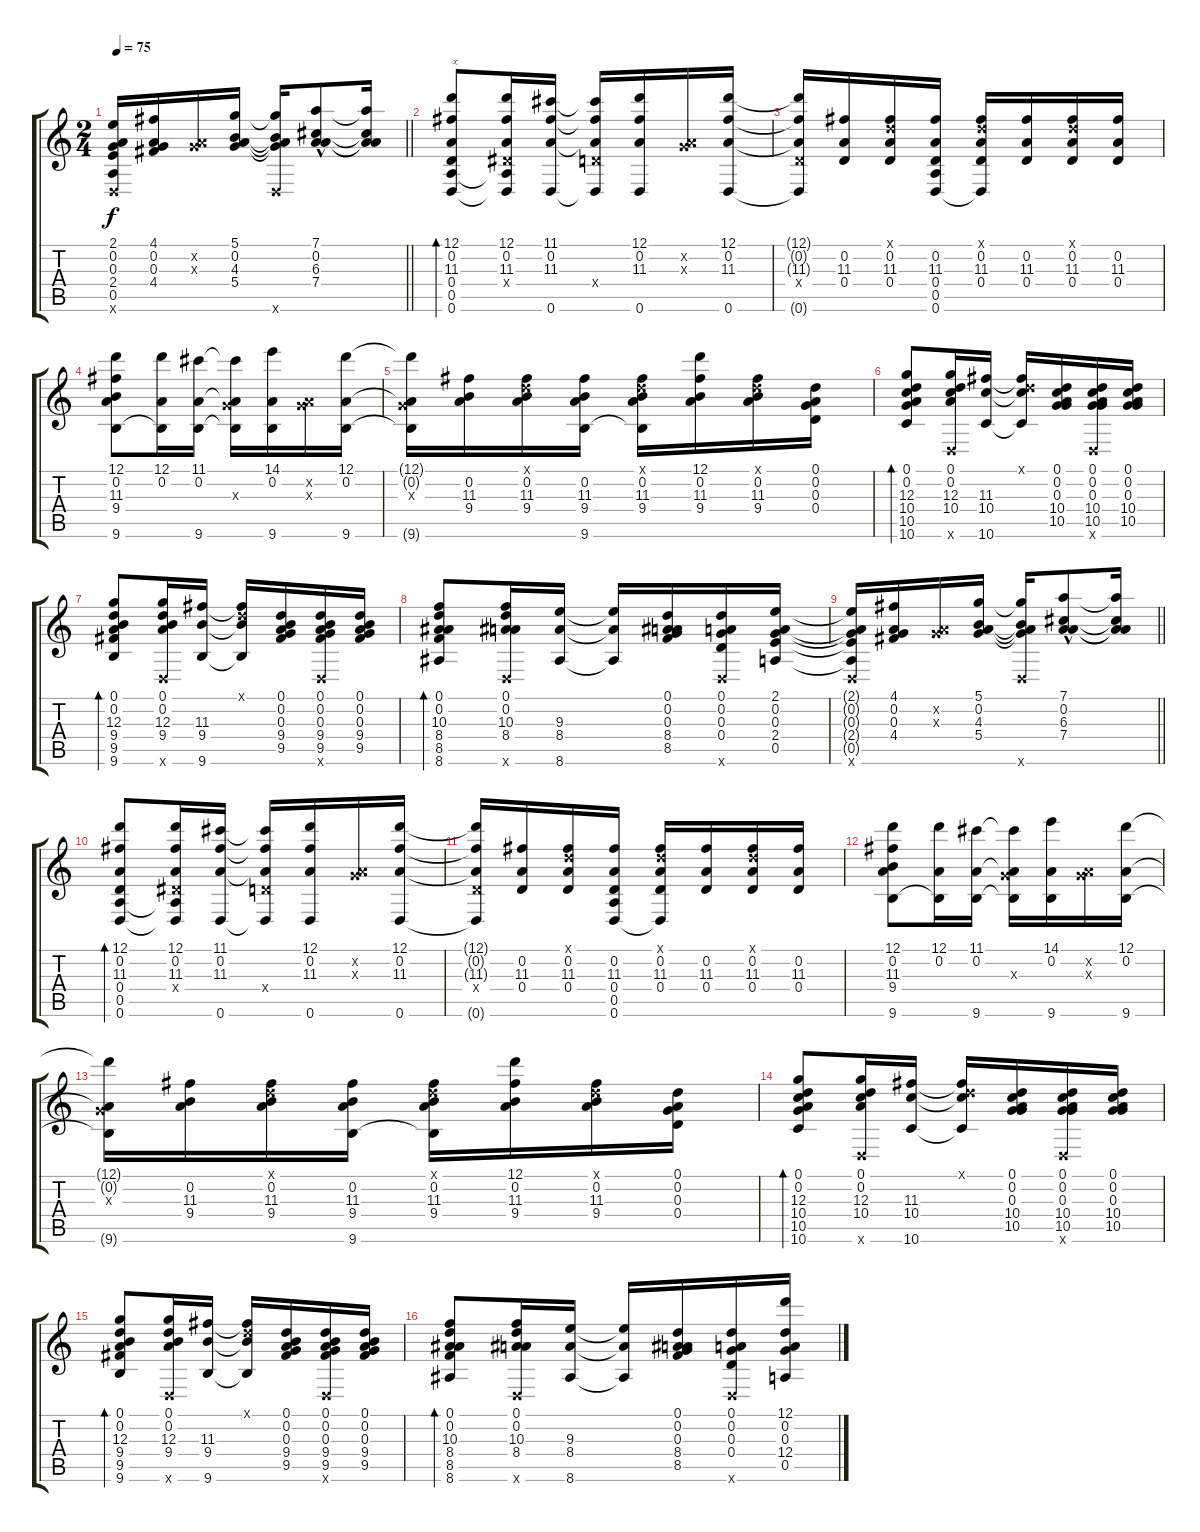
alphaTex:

\track "" {instrument acousticguitarnylon}
\staff {score tabs}
\tuning (D4 A3 G3 D3 A2 D2) {hide}
\ts (2 4)
\tempo 75
\clef g2
\barLineRight lightlight
\ks c
(2.1{t} 0.2{t} 0.3{t} 2.4{t} 0.5{t} 0.6{x}).16{dy f} (4.1 0.2 0.3 4.4).16 (0.2{x} 0.3{x}).16 (5.1 0.2 4.3 5.4).16 (5.1{t} 0.2{t} 4.3{t} 5.4{t} 0.6{x}).16 (7.1 0.2 6.3{hac} 7.4).8 (7.1{t} 0.2{t} 6.3{t} 7.4{t}).16 |
(12.1 0.2 11.3 0.4 0.5 0.6).8{bd 120 txt "∝"} (12.1 0.2 11.3 1.4{x} 0.5{t} 0.6{t}).16 (11.1 0.2 11.3 0.6).16 (11.1{t} 0.2{t} 11.3{t} 0.4{x} 0.6{t}).16 (12.1 0.2 11.3 0.6).16 (0.2{x} 0.3{x}).16 (12.1 0.2 11.3 0.6).16 |
(12.1{t} 0.2{t} 11.3{t} 0.4{x} 0.6{t}).16 (0.2 11.3 0.4).16 (0.1{x} 0.2 11.3 0.4).16 (0.2 11.3 0.4 0.5 0.6).16 (0.1{x} 0.2 11.3 0.4 0.6{t}).16 (0.2 11.3 0.4).16 (0.1{x} 0.2 11.3 0.4).16 (0.2 11.3 0.4).16 |
(12.1 0.2 11.3 9.4 9.6).8 (12.1 0.2 9.6{t}).16 (11.1 0.2 9.6).16 (11.1{t} 0.2{t} 0.3{x} 9.6{t}).16 (14.1 0.2 9.6).16 (0.2{x} 0.3{x}).16 (12.1 0.2 9.6).16 |
(12.1{t} 0.2{t} 0.3{x} 9.6{t}).16 (0.2 11.3 9.4).16 (0.1{x} 0.2 11.3 9.4).16 (0.2 11.3 9.4 9.6).16 (0.1{x} 0.2 11.3 9.4 9.6{t}).16 (12.1 0.2 11.3 9.4).16 (0.1{x} 0.2 11.3 9.4).16 (0.1 0.2 0.3 0.4).16 |
(0.1 0.2 12.3 10.4 10.5 10.6).8{bd 120} (0.1 0.2 12.3 10.4 0.6{x}).16 (11.3 10.4 10.6).16 (0.1{x} 11.3{t} 10.4{t} 10.6{t}).16 (0.1 0.2 0.3 10.4 10.5).16 (0.1 0.2 0.3 10.4 10.5 0.6{x}).16 (0.1 0.2 0.3 10.4 10.5).16 |
(0.1 0.2 12.3 9.4 9.5 9.6).8{bd 120} (0.1 0.2 12.3 9.4 0.6{x}).16 (11.3 9.4 9.6).16 (0.1{x} 11.3{t} 9.4{t} 9.6{t}).16 (0.1 0.2 0.3 9.4 9.5).16 (0.1 0.2 0.3 9.4 9.5 0.6{x}).16 (0.1 0.2 0.3 9.4 9.5).16 |
(0.1 0.2 10.3 8.4 8.5 8.6).8{bd 120} (0.1 0.2 10.3 8.4 0.6{x}).16 (9.3 8.4 8.6).16 (9.3{t} 8.4{t} 8.6{t}).16 (0.1 0.2 0.3 8.4 8.5).16 (0.1 0.2 0.3 0.4 0.6{x}).16 (2.1 0.2 0.3 2.4 0.5).16 |
\barLineRight lightlight
(2.1{t} 0.2{t} 0.3{t} 2.4{t} 0.5{t} 0.6{x}).16 (4.1 0.2 0.3 4.4).16 (0.2{x} 0.3{x}).16 (5.1 0.2 4.3 5.4).16 (5.1{t} 0.2{t} 4.3{t} 5.4{t} 0.6{x}).16 (7.1 0.2 6.3{hac} 7.4).8 (7.1{t} 0.2{t} 6.3{t} 7.4{t}).16 |
(12.1 0.2 11.3 0.4 0.5 0.6).8{bd 120} (12.1 0.2 11.3 1.4{x} 0.5{t} 0.6{t}).16 (11.1 0.2 11.3 0.6).16 (11.1{t} 0.2{t} 11.3{t} 0.4{x} 0.6{t}).16 (12.1 0.2 11.3 0.6).16 (0.2{x} 0.3{x}).16 (12.1 0.2 11.3 0.6).16 |
(12.1{t} 0.2{t} 11.3{t} 0.4{x} 0.6{t}).16 (0.2 11.3 0.4).16 (0.1{x} 0.2 11.3 0.4).16 (0.2 11.3 0.4 0.5 0.6).16 (0.1{x} 0.2 11.3 0.4 0.6{t}).16 (0.2 11.3 0.4).16 (0.1{x} 0.2 11.3 0.4).16 (0.2 11.3 0.4).16 |
(12.1 0.2 11.3 9.4 9.6).8 (12.1 0.2 9.6{t}).16 (11.1 0.2 9.6).16 (11.1{t} 0.2{t} 0.3{x} 9.6{t}).16 (14.1 0.2 9.6).16 (0.2{x} 0.3{x}).16 (12.1 0.2 9.6).16 |
(12.1{t} 0.2{t} 0.3{x} 9.6{t}).16 (0.2 11.3 9.4).16 (0.1{x} 0.2 11.3 9.4).16 (0.2 11.3 9.4 9.6).16 (0.1{x} 0.2 11.3 9.4 9.6{t}).16 (12.1 0.2 11.3 9.4).16 (0.1{x} 0.2 11.3 9.4).16 (0.1 0.2 0.3 0.4).16 |
(0.1 0.2 12.3 10.4 10.5 10.6).8{bd 120} (0.1 0.2 12.3 10.4 0.6{x}).16 (11.3 10.4 10.6).16 (0.1{x} 11.3{t} 10.4{t} 10.6{t}).16 (0.1 0.2 0.3 10.4 10.5).16 (0.1 0.2 0.3 10.4 10.5 0.6{x}).16 (0.1 0.2 0.3 10.4 10.5).16 |
(0.1 0.2 12.3 9.4 9.5 9.6).8{bd 120} (0.1 0.2 12.3 9.4 0.6{x}).16 (11.3 9.4 9.6).16 (0.1{x} 11.3{t} 9.4{t} 9.6{t}).16 (0.1 0.2 0.3 9.4 9.5).16 (0.1 0.2 0.3 9.4 9.5 0.6{x}).16 (0.1 0.2 0.3 9.4 9.5).16 |
(0.1 0.2 10.3 8.4 8.5 8.6).8{bd 120} (0.1 0.2 10.3 8.4 0.6{x}).16 (9.3 8.4 8.6).16 (9.3{t} 8.4{t} 8.6{t}).16 (0.1 0.2 0.3 8.4 8.5).16 (0.1 0.2 0.3 0.4 0.6{x}).16 (12.1 0.2 0.3 12.4 0.5).16
